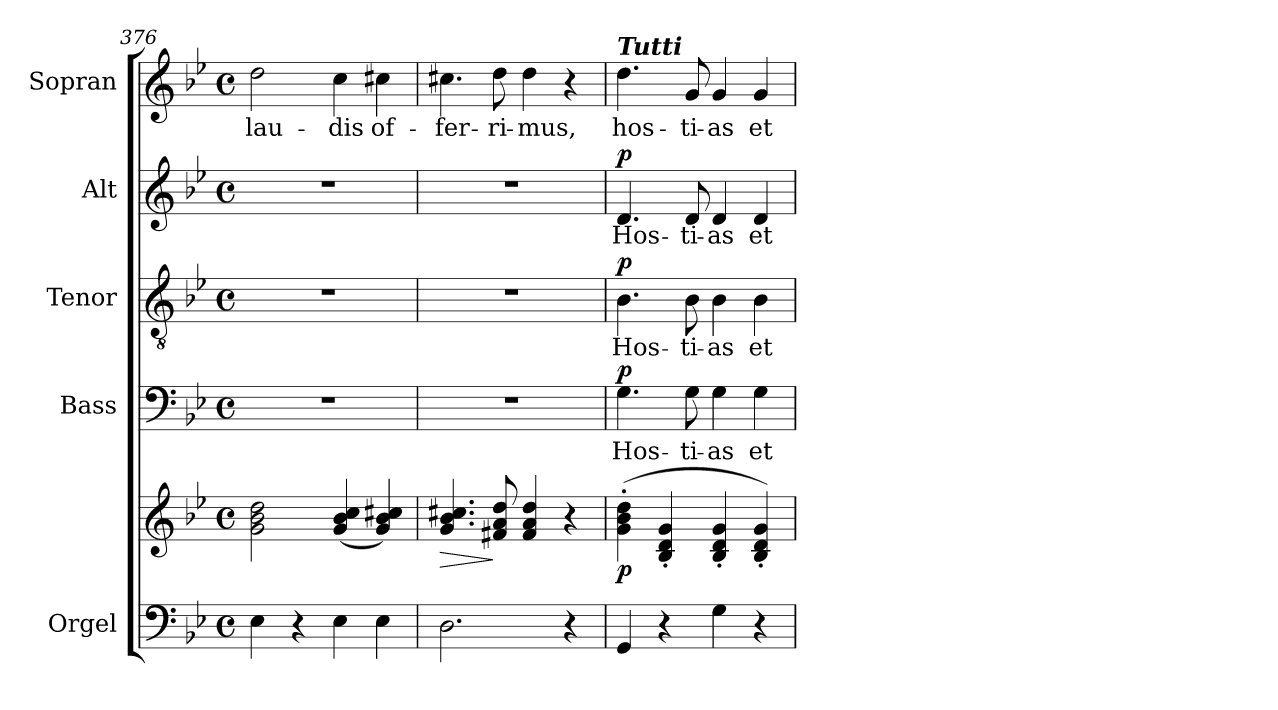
**kern	**kern	**dynam	**kern	**text	**dynam	**kern	**text	**dynam	**kern	**text	**dynam	**kern	**text
*part5	*part5	*part5	*part4	*part4	*part4	*part3	*part3	*part3	*part2	*part2	*part2	*part1	*part1
*staff6	*staff5	*staff5/6	*staff4	*staff4	*staff4	*staff3	*staff3	*staff3	*staff2	*staff2	*staff2	*staff1	*staff1
*I"Orgel	*	*	*I"Bass	*	*	*I"Tenor	*	*	*I"Alt	*	*	*I"Sopran	*
*I'Org.	*	*	*I'B.	*	*	*I'T.	*	*	*I'A.	*	*	*I'S.	*
*clefF4	*clefG2	*	*clefF4	*	*	*clefGv2	*	*	*clefG2	*	*	*clefG2	*
*k[b-e-]	*k[b-e-]	*	*k[b-e-]	*	*	*k[b-e-]	*	*	*k[b-e-]	*	*	*k[b-e-]	*
*B-:	*B-:	*	*B-:	*	*	*B-:	*	*	*B-:	*	*	*B-:	*
*M4/4	*M4/4	*	*M4/4	*	*	*M4/4	*	*	*M4/4	*	*	*M4/4	*
*met(c)	*met(c)	*	*met(c)	*	*	*met(c)	*	*	*met(c)	*	*	*met(c)	*
=376	=376	=376	=376	=376	=376	=376	=376	=376	=376	=376	=376	=376	=376
!	!	!	!	!	!	!	!	!	!	!	!	!	!LO:LY:b
4E-\	2g\ 2b-\ 2dd\	.	1r	.	.	1r	.	.	1r	.	.	2dd\	lau-
4r	.	.	.	.	.	.	.	.	.	.	.	.	.
!	!	!	!	!	!	!	!	!	!	!	!	!	!LO:LY:b
4E-\	(<4g/ 4b-/ 4cc/	.	.	.	.	.	.	.	.	.	.	4cc\	-dis
!	!	!	!	!	!	!	!	!	!	!	!	!	!LO:LY:b
4E-\	4g/ 4b-/ 4cc#X/)	.	.	.	.	.	.	.	.	.	.	4cc#X\	of-
=377	=377	=377	=377	=377	=377	=377	=377	=377	=377	=377	=377	=377	=377
!	!	!LO:HP:b	!	!	!	!	!	!	!	!	!	!	!LO:LY:b
2.D\	4.g/ 4.b-/ 4.cc#X/	>	1r	.	.	1r	.	.	1r	.	.	4.cc#X\	-fer-
!	!	!	!	!	!	!	!	!	!	!	!	!	!LO:LY:b
.	8f#X/ 8a/ 8dd/	]	.	.	.	.	.	.	.	.	.	8dd\	-ri-
!	!	!	!	!	!	!	!	!	!	!	!	!	!LO:LY:b
.	4f#/ 4a/ 4dd/	.	.	.	.	.	.	.	.	.	.	4dd\	-mus,
4r	4r	.	.	.	.	.	.	.	.	.	.	4r	.
=378	=378	=378	=378	=378	=378	=378	=378	=378	=378	=378	=378	=378	=378
!	!	!	!	!	!	!	!	!	!	!	!	!LO:TX:a:Bi:t=Tutti	!
!	!	!LO:DY:b	!	!LO:LY:b	!LO:DY:a	!	!LO:LY:b	!LO:DY:a	!	!LO:LY:b	!LO:DY:a	!	!LO:LY:b
4GG/	(>4g\'> 4b-\'> 4dd\'>	p	4.G\	Hos-	p	4.B-\	Hos-	p	4.d/	Hos-	p	4.dd\	hos-
4r	4B-/'< 4d/'< 4g/'<	.	.	.	.	.	.	.	.	.	.	.	.
!	!	!	!	!LO:LY:b	!	!	!LO:LY:b	!	!	!LO:LY:b	!	!	!LO:LY:b
.	.	.	8G\	-ti-	.	8B-\	-ti-	.	8d/	-ti-	.	8g/	-ti-
!	!	!	!	!LO:LY:b	!	!	!LO:LY:b	!	!	!LO:LY:b	!	!	!LO:LY:b
4G\	4B-/'< 4d/'< 4g/'<	.	4G\	-as	.	4B-\	-as	.	4d/	-as	.	4g/	-as
!	!	!	!	!LO:LY:b	!	!	!LO:LY:b	!	!	!LO:LY:b	!	!	!LO:LY:b
4r	4B-/'< 4d/'< 4g/'<)	.	4G\	et	.	4B-\	et	.	4d/	et	.	4g/	et
=	=	=	=	=	=	=	=	=	=	=	=	=	=
*-	*-	*-	*-	*-	*-	*-	*-	*-	*-	*-	*-	*-	*-
